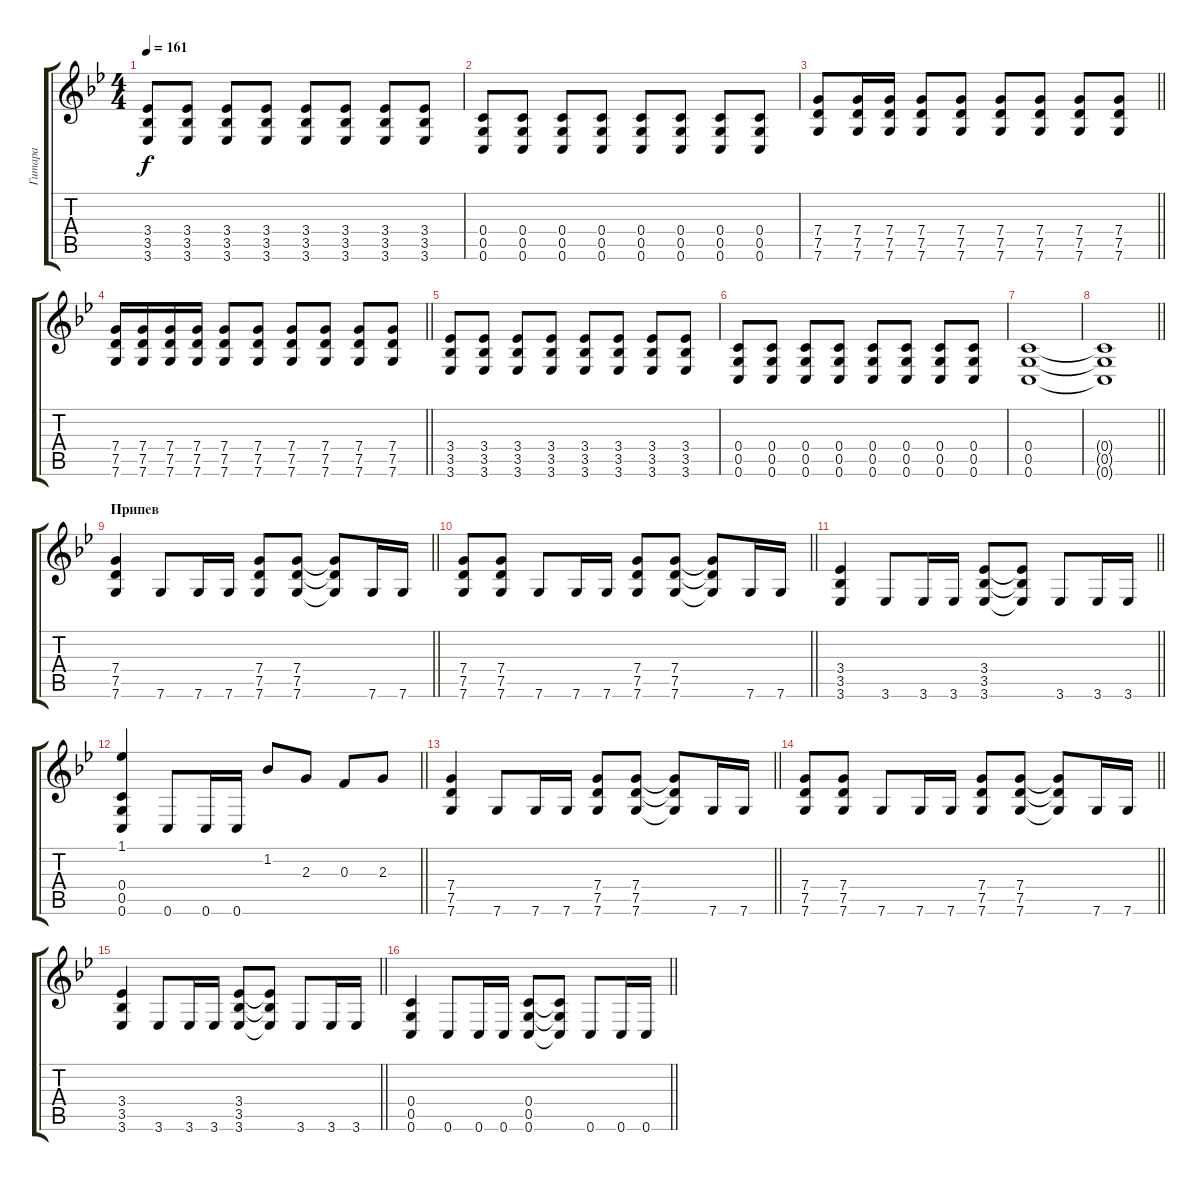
\track ("Гитара" "Гитара") {instrument distortionguitar}
\staff {score tabs}
\tuning (D4 A3 F3 C3 G2 C2) {hide}
\ts (4 4)
\section ("" "")
\tempo 161
\clef g2
\ks gminor
(3.4 3.5 3.6).8{dy f} (3.4 3.5 3.6).8 (3.4 3.5 3.6).8 (3.4 3.5 3.6).8 (3.4 3.5 3.6).8 (3.4 3.5 3.6).8 (3.4 3.5 3.6).8 (3.4 3.5 3.6).8 |
(0.4 0.5 0.6).8 (0.4 0.5 0.6).8 (0.4 0.5 0.6).8 (0.4 0.5 0.6).8 (0.4 0.5 0.6).8 (0.4 0.5 0.6).8 (0.4 0.5 0.6).8 (0.4 0.5 0.6).8 |
\barLineRight lightlight
(7.4 7.5 7.6).8 (7.4 7.5 7.6).16 (7.4 7.5 7.6).16 (7.4 7.5 7.6).8 (7.4 7.5 7.6).8 (7.4 7.5 7.6).8 (7.4 7.5 7.6).8 (7.4 7.5 7.6).8 (7.4 7.5 7.6).8 |
\barLineRight lightlight
(7.4 7.5 7.6).16 (7.4 7.5 7.6).16 (7.4 7.5 7.6).16 (7.4 7.5 7.6).16 (7.4 7.5 7.6).8 (7.4 7.5 7.6).8 (7.4 7.5 7.6).8 (7.4 7.5 7.6).8 (7.4 7.5 7.6).8 (7.4 7.5 7.6).8 |
(3.4 3.5 3.6).8 (3.4 3.5 3.6).8 (3.4 3.5 3.6).8 (3.4 3.5 3.6).8 (3.4 3.5 3.6).8 (3.4 3.5 3.6).8 (3.4 3.5 3.6).8 (3.4 3.5 3.6).8 |
(0.4 0.5 0.6).8 (0.4 0.5 0.6).8 (0.4 0.5 0.6).8 (0.4 0.5 0.6).8 (0.4 0.5 0.6).8 (0.4 0.5 0.6).8 (0.4 0.5 0.6).8 (0.4 0.5 0.6).8 |
(0.4 0.5 0.6).1 |
\barLineRight lightlight
(0.4{t} 0.5{t} 0.6{t}).1 |
\section ("" "Припев")
\barLineRight lightlight
(7.4 7.5 7.6).4 7.6.8 7.6.16 7.6.16 (7.4 7.5 7.6).8 (7.4 7.5 7.6).8 (7.4{t} 7.5{t} 7.6{t}).8 7.6.16 7.6.16 |
\barLineRight lightlight
(7.4 7.5 7.6).8 (7.4 7.5 7.6).8 7.6.8 7.6.16 7.6.16 (7.4 7.5 7.6).8 (7.4 7.5 7.6).8 (7.4{t} 7.5{t} 7.6{t}).8 7.6.16 7.6.16 |
\barLineRight lightlight
(3.4 3.5 3.6).4 3.6.8 3.6.16 3.6.16 (3.4 3.5 3.6).8 (3.4{t} 3.5{t} 3.6{t}).8 3.6.8 3.6.16 3.6.16 |
\barLineRight lightlight
(1.1 0.4 0.5 0.6).4 0.6.8 0.6.16 0.6.16 1.2.8 2.3.8 0.3.8 2.3.8 |
\barLineRight lightlight
(7.4 7.5 7.6).4 7.6.8 7.6.16 7.6.16 (7.4 7.5 7.6).8 (7.4 7.5 7.6).8 (7.4{t} 7.5{t} 7.6{t}).8 7.6.16 7.6.16 |
\barLineRight lightlight
(7.4 7.5 7.6).8 (7.4 7.5 7.6).8 7.6.8 7.6.16 7.6.16 (7.4 7.5 7.6).8 (7.4 7.5 7.6).8 (7.4{t} 7.5{t} 7.6{t}).8 7.6.16 7.6.16 |
\barLineRight lightlight
(3.4 3.5 3.6).4 3.6.8 3.6.16 3.6.16 (3.4 3.5 3.6).8 (3.4{t} 3.5{t} 3.6{t}).8 3.6.8 3.6.16 3.6.16 |
\barLineRight lightlight
(0.4 0.5 0.6).4 0.6.8 0.6.16 0.6.16 (0.4 0.5 0.6).8 (0.4{t} 0.5{t} 0.6{t}).8 0.6.8 0.6.16 0.6.16
